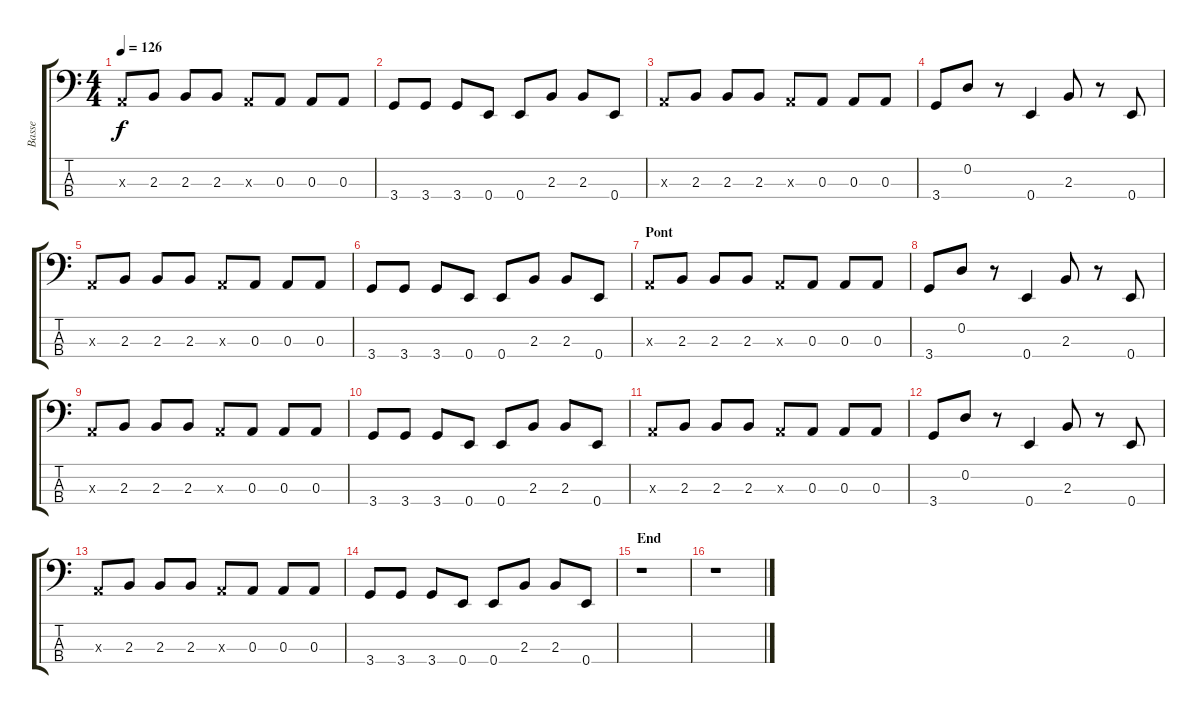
\track ("Basse" "Basse") {instrument electricbassfinger}
\staff {score tabs}
\tuning (G2 D2 A1 E1) {hide}
\ts (4 4)
\tempo 126
\clef f4
\ks c
0.3{x}.8{dy f} 2.3.8 2.3.8 2.3.8 0.3{x}.8 0.3.8 0.3.8 0.3.8 |
3.4.8 3.4.8 3.4.8 0.4.8 0.4.8 2.3.8 2.3.8 0.4.8 |
0.3{x}.8 2.3.8 2.3.8 2.3.8 0.3{x}.8 0.3.8 0.3.8 0.3.8 |
3.4.8 0.2.8 r.8 0.4.4 2.3.8 r.8 0.4.8 |
0.3{x}.8 2.3.8 2.3.8 2.3.8 0.3{x}.8 0.3.8 0.3.8 0.3.8 |
3.4.8 3.4.8 3.4.8 0.4.8 0.4.8 2.3.8 2.3.8 0.4.8 |
\section ("" "Pont")
0.3{x}.8 2.3.8 2.3.8 2.3.8 0.3{x}.8 0.3.8 0.3.8 0.3.8 |
3.4.8 0.2.8 r.8 0.4.4 2.3.8 r.8 0.4.8 |
0.3{x}.8 2.3.8 2.3.8 2.3.8 0.3{x}.8 0.3.8 0.3.8 0.3.8 |
3.4.8 3.4.8 3.4.8 0.4.8 0.4.8 2.3.8 2.3.8 0.4.8 |
0.3{x}.8 2.3.8 2.3.8 2.3.8 0.3{x}.8 0.3.8 0.3.8 0.3.8 |
3.4.8 0.2.8 r.8 0.4.4 2.3.8 r.8 0.4.8 |
0.3{x}.8 2.3.8 2.3.8 2.3.8 0.3{x}.8 0.3.8 0.3.8 0.3.8 |
3.4.8 3.4.8 3.4.8 0.4.8 0.4.8 2.3.8 2.3.8 0.4.8 |
\section ("" "End")
r.1 |
r.1
